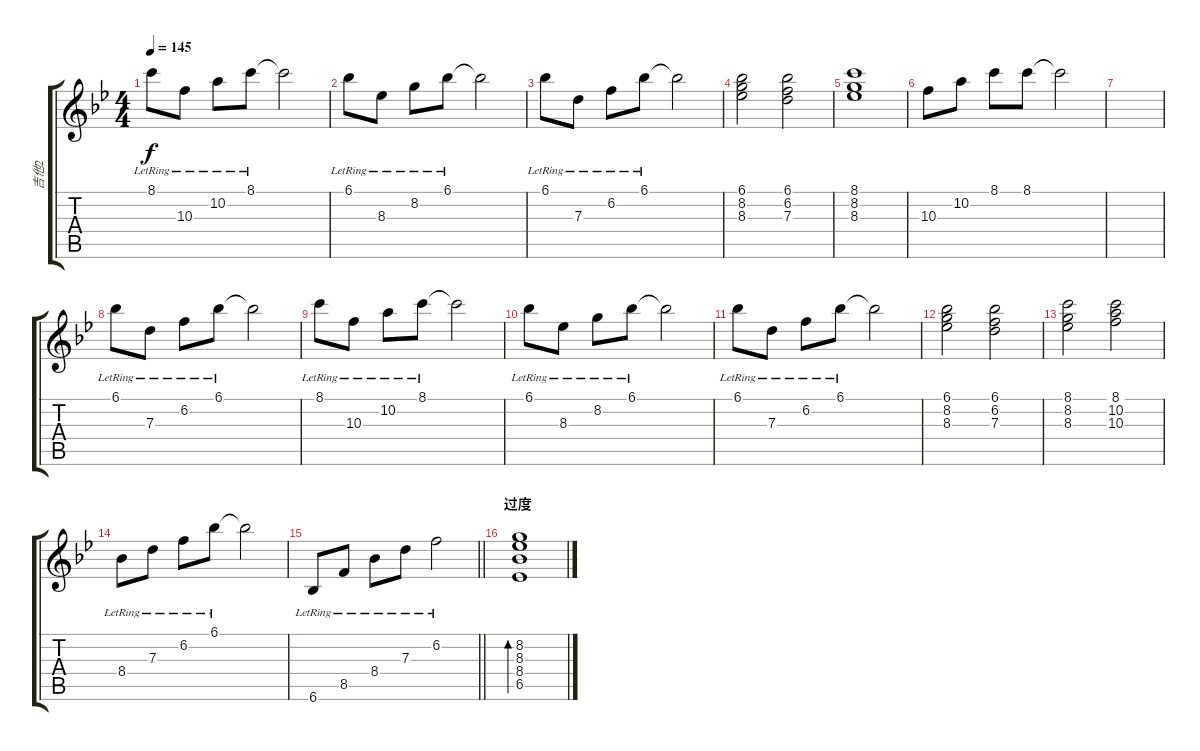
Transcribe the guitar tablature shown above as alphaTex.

\track ("吉他2" "吉他2") {instrument overdrivenguitar}
\staff {score tabs}
\tuning (E4 B3 G3 D3 A2 E2) {hide}
\ts (4 4)
\tempo 145
\clef g2
\ks bb
8.1{lr}.8{dy f} 10.3{lr}.8 10.2{lr}.8 8.1{lr}.8 8.1{t}.2 |
6.1{lr}.8 8.3{lr}.8 8.2{lr}.8 6.1{lr}.8 6.1{t}.2 |
6.1{lr}.8{volume 11 instrument electricguitarclean} 7.3{lr}.8 6.2{lr}.8 6.1{lr}.8 6.1{t}.2 |
(6.1 8.2 8.3).2 (6.1 6.2 7.3).2 |
(8.1 8.2 8.3).1 |
10.3.8 10.2.8 8.1.8 8.1.8 8.1{t}.2 |
|
6.1{lr}.8{volume 11 instrument electricguitarclean} 7.3{lr}.8 6.2{lr}.8 6.1{lr}.8 6.1{t}.2 |
8.1{lr}.8 10.3{lr}.8 10.2{lr}.8 8.1{lr}.8 8.1{t}.2 |
6.1{lr}.8 8.3{lr}.8 8.2{lr}.8 6.1{lr}.8 6.1{t}.2 |
6.1{lr}.8{volume 11 instrument electricguitarclean} 7.3{lr}.8 6.2{lr}.8 6.1{lr}.8 6.1{t}.2 |
(6.1 8.2 8.3).2 (6.1 6.2 7.3).2 |
(8.1 8.2 8.3).2 (8.1 10.2 10.3).2 |
8.4{lr}.8 7.3{lr}.8 6.2{lr}.8 6.1{lr}.8 6.1{t}.2 |
\barLineRight lightlight
6.6{lr}.8 8.5{lr}.8 8.4{lr}.8 7.3{lr}.8 6.2{lr}.2 |
\section ("" "过度")
(8.2 8.3 8.4 6.5).1{bd 240}
